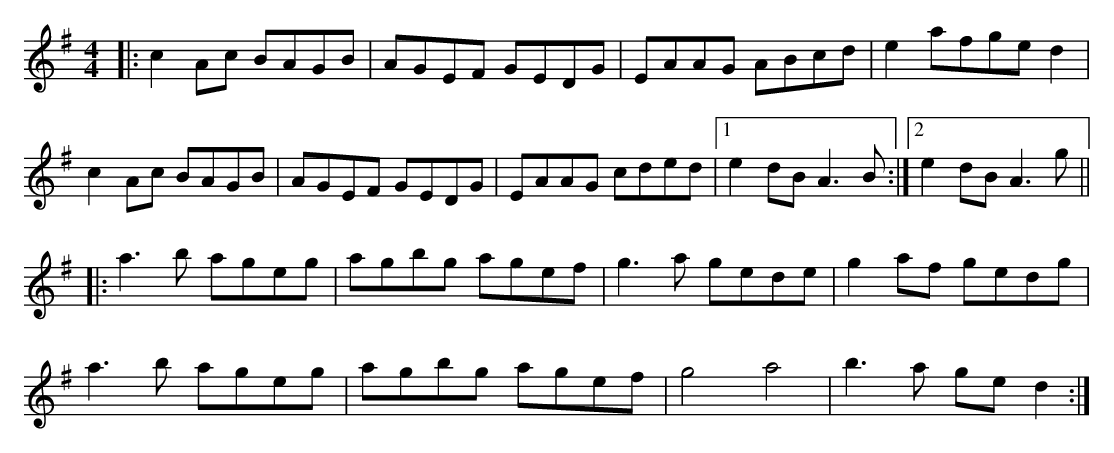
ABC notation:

X:1
M:4/4
K:Ador
|:c2 Ac BAGB|AGEF GEDG|EAAG ABcd|e2 afge d2|
c2 Ac BAGB|AGEF GEDG|EAAG cded|1 e2 dB A3B:|2 e2 dB A3g||
|:a3b ageg|agbg agef|g3a gede|g2 af gedg|
a3b ageg|agbg agef|g4 a4|b3 a ge d2:|
